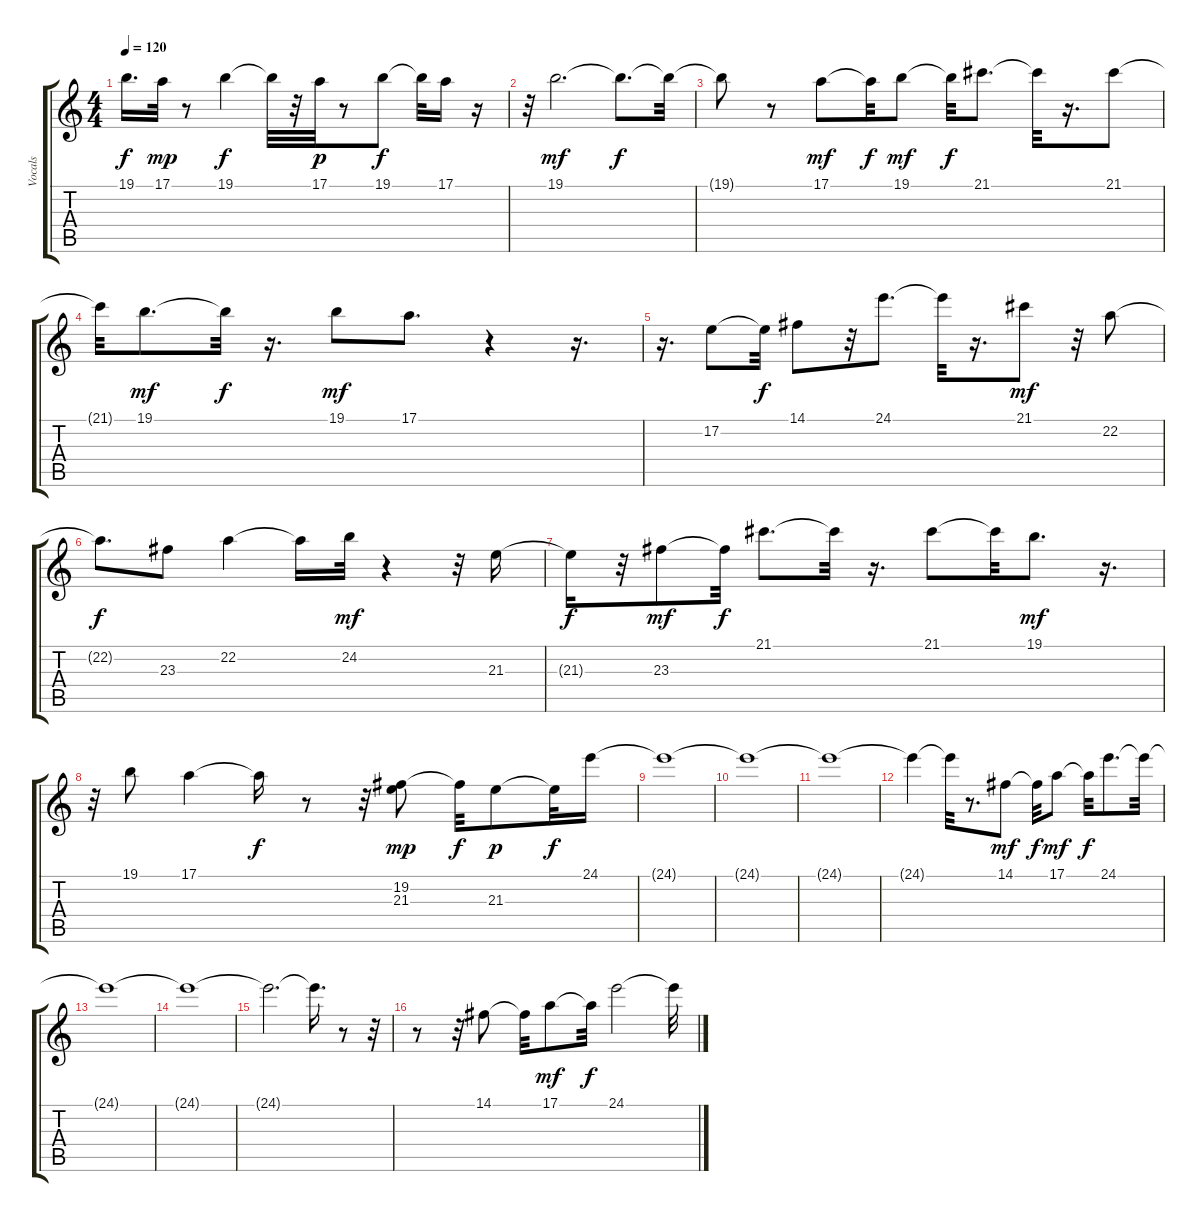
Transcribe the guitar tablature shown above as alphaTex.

\track ("Vocals" "Vocals") {instrument synthvoice}
\staff {score tabs}
\tuning (E4 B3 G3 D3 A2 E2) {hide}
\ts (4 4)
\tempo 120
\clef g2
\ks c
19.1{t}.16{d dy f} 17.1.32{dy mp} r.8 19.1.4{dy f} 19.1{t}.32 r.32 17.1.32{dy p} r.8 19.1.8{dy f} 19.1{t}.32 17.1.16 r.16 |
r.32 19.1.2{d dy mf} 19.1{t}.8{d dy f} 19.1{t}.32 |
19.1{t}.8 r.8 17.1.8{dy mf} 17.1{t}.32{dy f} 19.1.8{dy mf} 19.1{t}.32{dy f} 21.1.8{d} 21.1{t}.32 r.16{d} 21.1.8 |
21.1{t}.32 19.1.8{d dy mf} 19.1{t}.32{dy f} r.16{d} 19.1.8{dy mf} 17.1.8{d} r.4 r.16{d} |
r.16{d} 17.2.8 17.2{t}.32{dy f} 14.1.8 r.32 24.1.8{d} 24.1{t}.32 r.16{d} 21.1.8{dy mf} r.32 22.2.8 |
22.2{t}.8{d dy f} 23.3.8 22.2.4 22.2{t}.16 24.2.32{dy mf} r.4 r.32 21.3.16 |
21.3{t}.16{dy f} r.32 23.3.8{dy mf} 23.3{t}.32{dy f} 21.1.8{d} 21.1{t}.32 r.16{d} 21.1.8 21.1{t}.32 19.1.8{d dy mf} r.16{d} |
r.32 19.1.8 17.1.4 17.1{t}.16{dy f} r.8 r.32 (19.2 21.3).8{dy mp} 19.2{t}.32{dy f} 21.3.8{dy p} 21.3{t}.32{dy f} 24.1.16 |
24.1{t}.1 |
24.1{t}.1 |
24.1{t}.1 |
24.1{t}.4 24.1{t}.32 r.8{d} 14.1.8{dy mf} 14.1{t}.32{dy f} 17.1.8{dy mf} 17.1{t}.32{dy f} 24.1.8{d} 24.1{t}.32 |
24.1{t}.1 |
24.1{t}.1 |
24.1{t}.2{d} 24.1{t}.16{d} r.8 r.32 |
r.8 r.32 14.1.8 14.1{t}.32 17.1.8{dy mf} 17.1{t}.32{dy f} 24.1.2 24.1{t}.32
